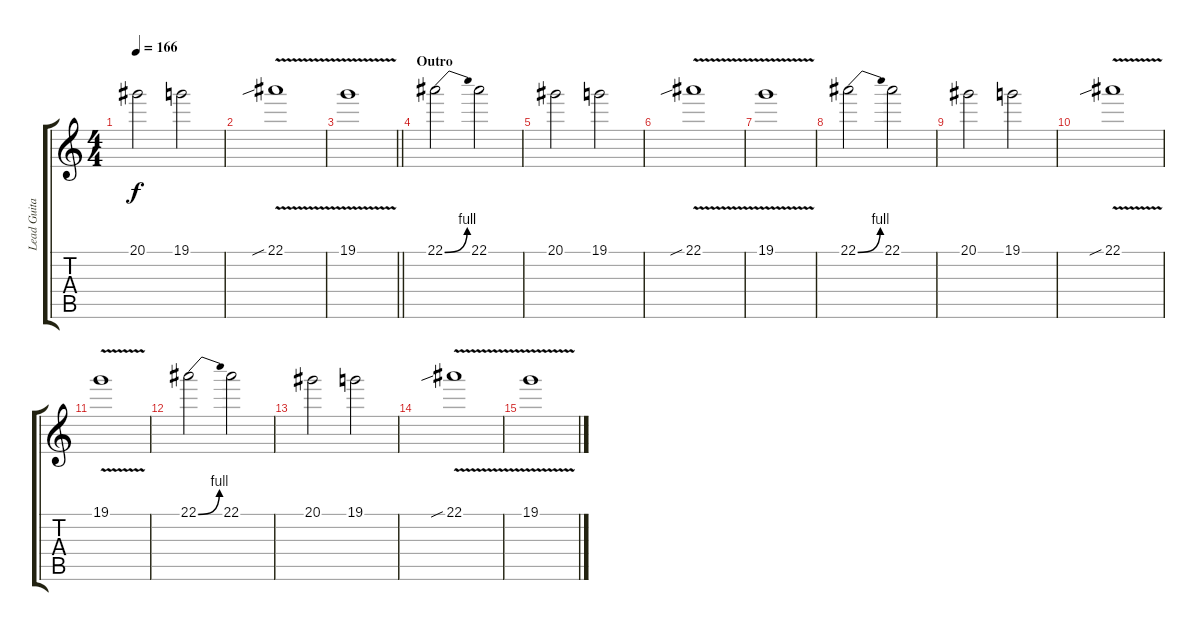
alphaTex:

\track ("Lead Guitar 2" "Lead Guita") {instrument distortionguitar}
\staff {score tabs}
\tuning (C4 G3 Eb3 Bb2 F2 C2) {hide}
\ts (4 4)
\tempo 166
\clef g2
\ks c
20.1.2{dy f} 19.1.2 |
22.1{v sib}.1 |
\barLineRight lightlight
19.1{v}.1 |
\section ("" "Outro")
22.1{be (bend 0 0 60 4)}.2 22.1.2 |
20.1.2 19.1.2 |
22.1{v sib}.1 |
19.1{v}.1 |
22.1{be (bend 0 0 60 4)}.2 22.1.2 |
20.1.2 19.1.2 |
22.1{v sib}.1 |
19.1{v}.1 |
22.1{be (bend 0 0 60 4)}.2 22.1.2 |
20.1.2 19.1.2 |
22.1{v sib}.1 |
19.1{v}.1
